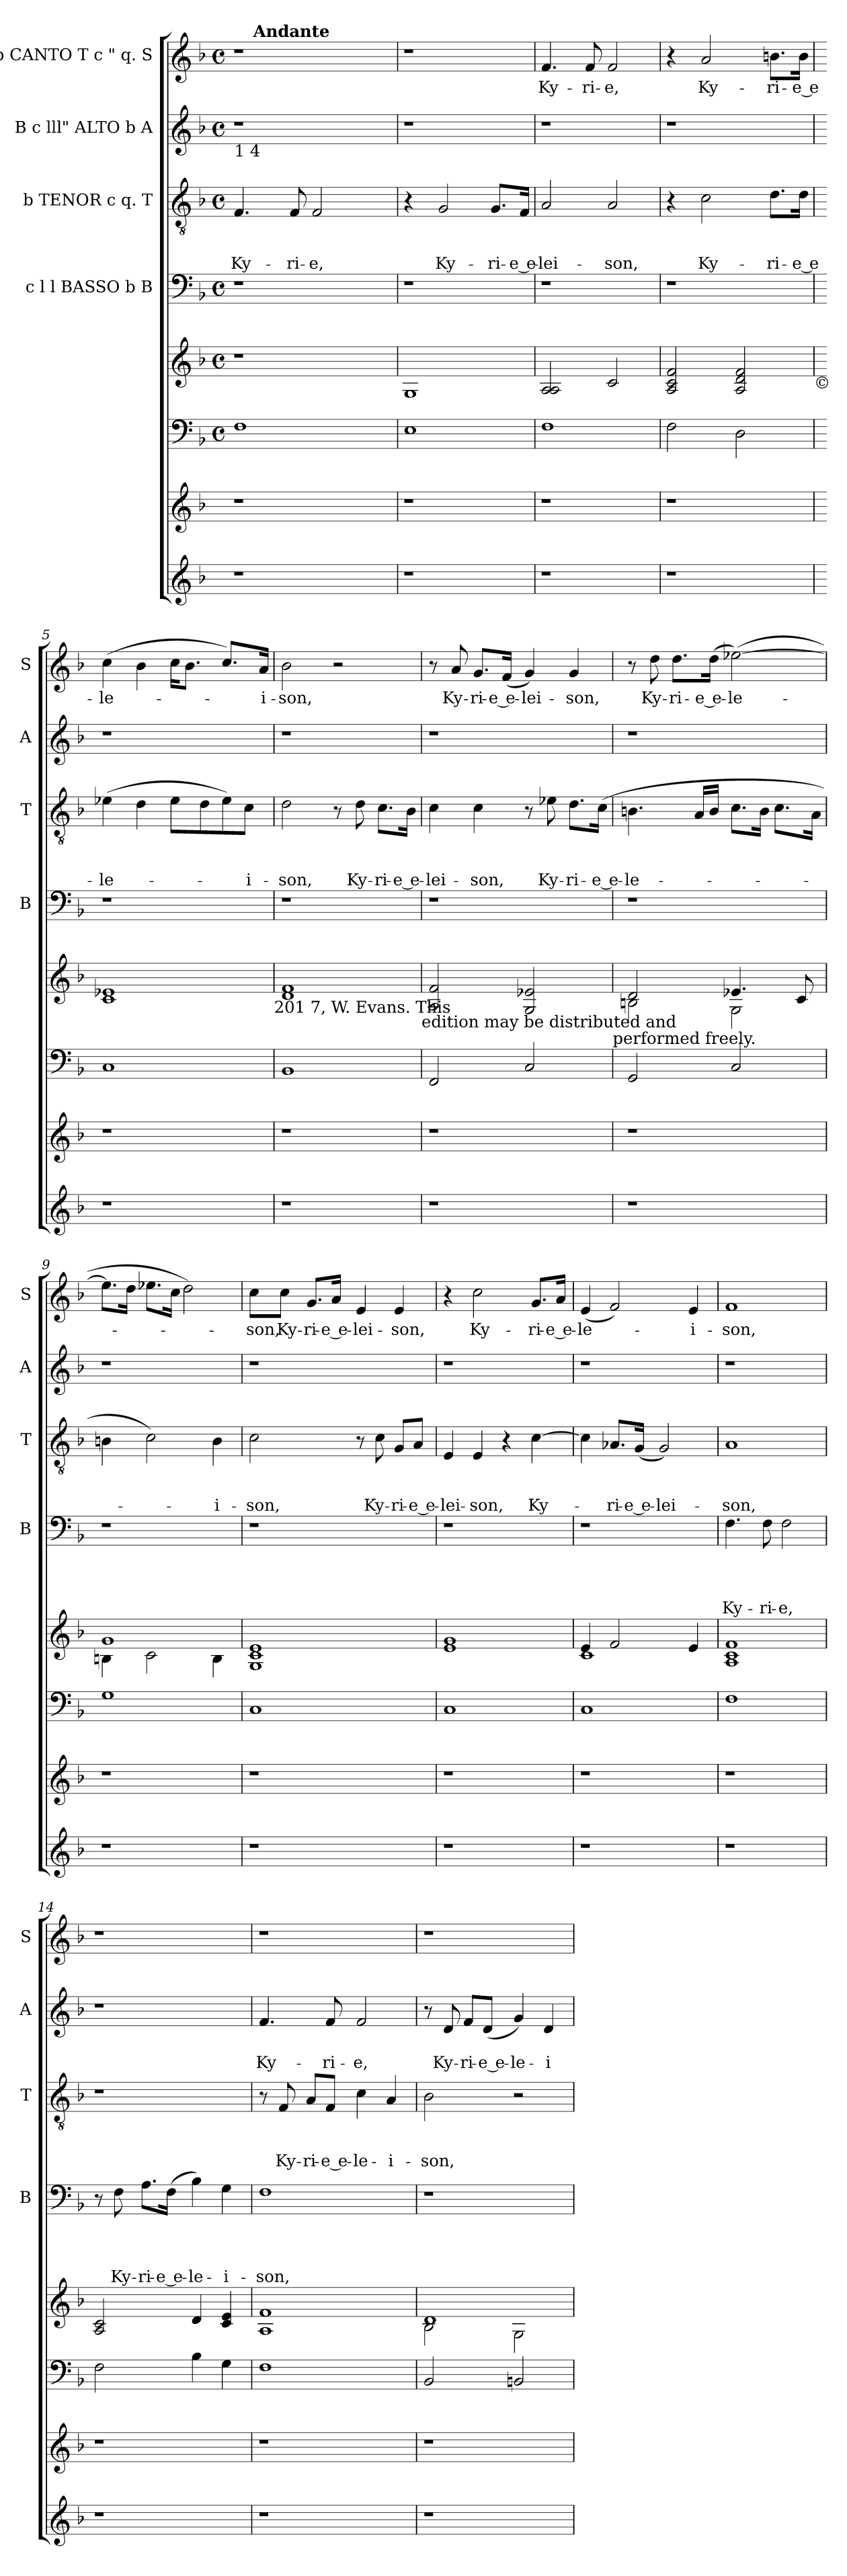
**kern	**kern	**kern	**kern	**kern	**text	**text	**text	**text	**kern	**text	**text	**text	**kern	**text	**text	**kern	**text
*part7	*part7	*part6	*part5	*part4	*part4	*part4	*part4	*part4	*part3	*part3	*part3	*part3	*part2	*part2	*part2	*part1	*part1
*staff8	*staff7	*staff6	*staff5	*staff4	*staff4	*staff4	*staff4	*staff4	*staff3	*staff3	*staff3	*staff3	*staff2	*staff2	*staff2	*staff1	*staff1
*	*	*	*	*I"c l l BASSO b B	*	*	*	*	*I"b TENOR c q. T	*	*	*	*I"B c lll" ALTO b A	*	*	*I"b CANTO T c " q. S	*
*	*	*	*	*I'B	*	*	*	*	*I'T	*	*	*	*I'A	*	*	*I'S	*
!!LO:PB:g=z
*clefG2	*clefG2	*clefF4	*clefG2	*clefF4	*	*	*	*	*clefGv2	*	*	*	*clefG2	*	*	*clefG2	*
*k[b-]	*k[b-]	*k[b-]	*k[b-]	*k[b-]	*	*	*	*	*k[b-]	*	*	*	*k[b-]	*	*	*k[b-]	*
*F:	*F:	*F:	*F:	*F:	*	*	*	*	*F:	*	*	*	*F:	*	*	*F:	*
*	*	*M4/4	*M4/4	*M4/4	*	*	*	*	*M4/4	*	*	*	*M4/4	*	*	*M4/4	*
*	*	*met(c)	*met(c)	*met(c)	*	*	*	*	*met(c)	*	*	*	*met(c)	*	*	*met(c)	*
=1	=1	=1	=1	=1	=1	=1	=1	=1	=1	=1	=1	=1	=1	=1	=1	=1	=1
!	!	!	!	!	!	!	!	!	!	!	!	!	!LO:TX:b:t=1 4	!	!	!	!
!	!	!	!	!	!	!	!	!	!	!	!	!LO:LY:b	!	!	!	!	!
*	*	*	*	*	*	*	*	*	*	*	*	*	*	*	*	*^	*
1r	1r	1F	1r	1r	.	.	.	.	4.F/	.	.	Ky-	1r	.	.	1r	16.ryy	.
*	*	*	*	*	*	*	*	*	*	*	*	*	*	*	*	*MM88	*	*
!	!	!	!	!	!	!	!	!	!	!	!	!	!	!	!	!	!LO:TX:a:B:t=Andante	!
.	.	.	.	.	.	.	.	.	.	.	.	.	.	.	.	.	2ryy	.
!	!	!	!	!	!	!	!	!	!	!	!	!LO:LY:b	!	!	!	!	!	!
.	.	.	.	.	.	.	.	.	8F/	.	.	-ri-	.	.	.	.	.	.
!	!	!	!	!	!	!	!	!	!	!	!	!LO:LY:b	!	!	!	!	!	!
.	.	.	.	.	.	.	.	.	2F/	.	.	-e,	.	.	.	.	.	.
.	.	.	.	.	.	.	.	.	.	.	.	.	.	.	.	.	4ryy	.
.	.	.	.	.	.	.	.	.	.	.	.	.	.	.	.	.	8ryy	.
.	.	.	.	.	.	.	.	.	.	.	.	.	.	.	.	.	32ryy	.
*	*	*	*	*	*	*	*	*	*	*	*	*	*	*	*	*v	*v	*
=2	=2	=2	=2	=2	=2	=2	=2	=2	=2	=2	=2	=2	=2	=2	=2	=2	=2
1r	1r	1E	1G	1r	.	.	.	.	4r	.	.	.	1r	.	.	1r	.
!	!	!	!	!	!	!	!	!	!	!	!	!LO:LY:b	!	!	!	!	!
.	.	.	.	.	.	.	.	.	2G/	.	.	Ky-	.	.	.	.	.
!	!	!	!	!	!	!	!	!	!	!	!	!LO:LY:b	!	!	!	!	!
.	.	.	.	.	.	.	.	.	8.G/L	.	.	-ri-	.	.	.	.	.
!	!	!	!	!	!	!	!	!	!	!	!	!LO:LY:b:rj	!	!	!	!	!
.	.	.	.	.	.	.	.	.	16F/Jk	.	.	-e e-	.	.	.	.	.
=3	=3	=3	=3	=3	=3	=3	=3	=3	=3	=3	=3	=3	=3	=3	=3	=3	=3
!	!	!	!	!	!	!	!	!	!	!	!	!LO:LY:b	!	!	!	!	!LO:LY:b
1r	1r	1F	2A/ 2A/	1r	.	.	.	.	2A/	.	.	-lei-	1r	.	.	4.f/	Ky-
!	!	!	!	!	!	!	!	!	!	!	!	!	!	!	!	!	!LO:LY:b
.	.	.	.	.	.	.	.	.	.	.	.	.	.	.	.	8f/	-ri-
!	!	!	!	!	!	!	!	!	!	!	!	!LO:LY:b	!	!	!	!	!LO:LY:b
.	.	.	2c/	.	.	.	.	.	2A/	.	.	-son,	.	.	.	2f/	-e,
!!LO:LB:g=z
=4	=4	=4	=4	=4	=4	=4	=4	=4	=4	=4	=4	=4	=4	=4	=4	=4	=4
1r	1r	2F\	2A/ 2c/ 2f/	1r	.	.	.	.	4r	.	.	.	1r	.	.	4r	.
!	!	!	!	!	!	!	!	!	!	!	!	!LO:LY:b	!	!	!	!	!LO:LY:b
.	.	.	.	.	.	.	.	.	2c\	.	.	Ky-	.	.	.	2a/	Ky-
.	.	2D\	2A/ 2d/ 2f/	.	.	.	.	.	.	.	.	.	.	.	.	.	.
!	!	!	!	!	!	!	!	!	!	!	!	!LO:LY:b	!	!	!	!	!LO:LY:b
.	.	.	.	.	.	.	.	.	8.d\L	.	.	-ri-	.	.	.	8.bn\L	-ri-
!	!	!	!	!	!	!	!	!	!	!	!	!LO:LY:b:rj	!	!	!	!	!LO:LY:b:rj
.	.	.	.	.	.	.	.	.	16d\Jk	.	.	-e e-	.	.	.	16b\Jk	-e e-
!	!	!	!LO:TX:b:t=©	!	!	!	!	!	!	!	!	!	!	!	!	!	!
=5	=5	=5	=5	=5	=5	=5	=5	=5	=5	=5	=5	=5	=5	=5	=5	=5	=5
!	!	!	!	!	!	!	!	!	!	!	!	!LO:LY:b	!	!	!	!	!LO:LY:b
1r	1r	1C	1c 1e-X	1r	.	.	.	.	(>4e-X\	.	.	-le-	1r	.	.	(>4cc\	-le-
.	.	.	.	.	.	.	.	.	4d\	.	.	.	.	.	.	4b-\	.
.	.	.	.	.	.	.	.	.	8e-\L	.	.	.	.	.	.	16cc\KL	.
.	.	.	.	.	.	.	.	.	.	.	.	.	.	.	.	8.b-\J	.
.	.	.	.	.	.	.	.	.	8d\	.	.	.	.	.	.	.	.
.	.	.	.	.	.	.	.	.	8e-\)	.	.	.	.	.	.	8.cc/L)	.
!	!	!	!	!	!	!	!	!	!	!	!	!LO:LY:b	!	!	!	!	!
.	.	.	.	.	.	.	.	.	8c\J	.	.	-i-	.	.	.	.	.
!	!	!	!	!	!	!	!	!	!	!	!	!	!	!	!	!	!LO:LY:b
.	.	.	.	.	.	.	.	.	.	.	.	.	.	.	.	16a/Jk	-i-
!	!	!	!LO:TX:b:t=201 7, W. Evans. This	!	!	!	!	!	!	!	!	!	!	!	!	!	!
=6	=6	=6	=6	=6	=6	=6	=6	=6	=6	=6	=6	=6	=6	=6	=6	=6	=6
!	!	!	!	!	!	!	!	!	!	!	!	!LO:LY:b	!	!	!	!	!LO:LY:b
1r	1r	1BB-	1d 1f	1r	.	.	.	.	2d\	.	.	-son,	1r	.	.	2b-\	-son,
.	.	.	.	.	.	.	.	.	8r	.	.	.	.	.	.	2r	.
!	!	!	!	!	!	!	!	!	!	!	!	!LO:LY:b	!	!	!	!	!
.	.	.	.	.	.	.	.	.	8d\	.	.	Ky-	.	.	.	.	.
!	!	!	!	!	!	!	!	!	!	!	!	!LO:LY:b	!	!	!	!	!
.	.	.	.	.	.	.	.	.	8.c\L	.	.	-ri-	.	.	.	.	.
!	!	!	!	!	!	!	!	!	!	!	!	!LO:LY:b:rj	!	!	!	!	!
.	.	.	.	.	.	.	.	.	16B-\Jk	.	.	-e e-	.	.	.	.	.
!	!	!	!LO:TX:b:t=edition may be distributed and	!	!	!	!	!	!	!	!	!	!	!	!	!	!
=7	=7	=7	=7	=7	=7	=7	=7	=7	=7	=7	=7	=7	=7	=7	=7	=7	=7
!	!	!	!	!	!	!	!	!	!	!	!	!LO:LY:b	!	!	!	!	!
1r	1r	2FF/	2A/ 2f/	1r	.	.	.	.	4c\	.	.	-lei-	1r	.	.	8r	.
!	!	!	!	!	!	!	!	!	!	!	!	!	!	!	!	!	!LO:LY:b
.	.	.	.	.	.	.	.	.	.	.	.	.	.	.	.	8a/	Ky-
!	!	!	!	!	!	!	!	!	!	!	!	!LO:LY:b	!	!	!	!	!LO:LY:b
.	.	.	.	.	.	.	.	.	4c\	.	.	-son,	.	.	.	8.g/L	-ri-
!	!	!	!	!	!	!	!	!	!	!	!	!	!	!	!	!	!LO:LY:b:rj
.	.	.	.	.	.	.	.	.	.	.	.	.	.	.	.	(<16f/Jk	-e e-
!	!	!	!	!	!	!	!	!	!	!	!	!	!	!	!	!	!LO:LY:b:rj
.	.	2C/	2G/ 2e-X/	.	.	.	.	.	8r	.	.	.	.	.	.	4g/)	-lei-
!	!	!	!	!	!	!	!	!	!	!	!	!LO:LY:b	!	!	!	!	!
.	.	.	.	.	.	.	.	.	8e-X\	.	.	Ky-	.	.	.	.	.
!	!	!	!	!	!	!	!	!	!	!	!	!LO:LY:b	!	!	!	!	!LO:LY:b
.	.	.	.	.	.	.	.	.	8.d\L	.	.	-ri-	.	.	.	4g/	-son,
!	!	!	!	!	!	!	!	!	!	!	!	!LO:LY:b:rj	!	!	!	!	!
.	.	.	.	.	.	.	.	.	(<16c\Jk	.	.	-e e-	.	.	.	.	.
!	!	!	!LO:TX:b:t=performed freely.	!	!	!	!	!	!	!	!	!	!	!	!	!	!
!!LO:PB:g=z
=8	=8	=8	=8	=8	=8	=8	=8	=8	=8	=8	=8	=8	=8	=8	=8	=8	=8
*	*	*	*^	*	*	*	*	*	*	*	*	*	*	*	*	*	*
!	!	!	!	!	!	!	!	!	!	!	!	!	!LO:LY:b	!	!	!	!	!
1r	1r	2GG/	2d/	2Bn\	1r	.	.	.	.	4.Bn\	.	.	-le-	1r	.	.	8r	.
!	!	!	!	!	!	!	!	!	!	!	!	!	!	!	!	!	!	!LO:LY:b
.	.	.	.	.	.	.	.	.	.	.	.	.	.	.	.	.	8dd\	Ky-
!	!	!	!	!	!	!	!	!	!	!	!	!	!	!	!	!	!	!LO:LY:b
.	.	.	.	.	.	.	.	.	.	.	.	.	.	.	.	.	8.dd\L	-ri-
.	.	.	.	.	.	.	.	.	.	16A/LL	.	.	.	.	.	.	.	.
!	!	!	!	!	!	!	!	!	!	!	!	!	!	!	!	!	!	!LO:LY:b:rj
.	.	.	.	.	.	.	.	.	.	16B/JJ	.	.	.	.	.	.	(<16dd\Jk	-e e-
!	!	!	!	!	!	!	!	!	!	!	!	!	!	!	!	!	!	!LO:LY:b:rj
.	.	2C/	4.e-X/	2G\	.	.	.	.	.	8.c\L	.	.	.	.	.	.	(>[>2ee-X\)	-le-
.	.	.	.	.	.	.	.	.	.	16B\Jk	.	.	.	.	.	.	.	.
.	.	.	.	.	.	.	.	.	.	8.c\L	.	.	.	.	.	.	.	.
.	.	.	8c/	.	.	.	.	.	.	.	.	.	.	.	.	.	.	.
.	.	.	.	.	.	.	.	.	.	16A\Jk	.	.	.	.	.	.	.	.
=9	=9	=9	=9	=9	=9	=9	=9	=9	=9	=9	=9	=9	=9	=9	=9	=9	=9	=9
1r	1r	1G	1g	4Bn\	1r	.	.	.	.	4Bn\	.	.	.	1r	.	.	8.ee-\L]	.
.	.	.	.	.	.	.	.	.	.	.	.	.	.	.	.	.	16dd\Jk	.
.	.	.	.	2c\	.	.	.	.	.	2c\)	.	.	.	.	.	.	8.ee-X\L	.
.	.	.	.	.	.	.	.	.	.	.	.	.	.	.	.	.	16cc\Jk	.
.	.	.	.	.	.	.	.	.	.	.	.	.	.	.	.	.	2dd\)	.
!	!	!	!	!	!	!	!	!	!	!	!	!	!LO:LY:b	!	!	!	!	!
.	.	.	.	4B\	.	.	.	.	.	4B\	.	.	-i-	.	.	.	.	.
=10	=10	=10	=10	=10	=10	=10	=10	=10	=10	=10	=10	=10	=10	=10	=10	=10	=10	=10
!	!	!	!	!	!	!	!	!	!	!	!	!	!LO:LY:b	!	!	!	!	!LO:LY:b
*	*	*	*v	*v	*	*	*	*	*	*	*	*	*	*	*	*	*	*
1r	1r	1C	1G 1c 1e	1r	.	.	.	.	2c\	.	.	-son,	1r	.	.	8cc\L	-son,
!	!	!	!	!	!	!	!	!	!	!	!	!	!	!	!	!	!LO:LY:b
.	.	.	.	.	.	.	.	.	.	.	.	.	.	.	.	8cc\J	Ky-
!	!	!	!	!	!	!	!	!	!	!	!	!	!	!	!	!	!LO:LY:b
.	.	.	.	.	.	.	.	.	.	.	.	.	.	.	.	8.g/L	-ri-
!	!	!	!	!	!	!	!	!	!	!	!	!	!	!	!	!	!LO:LY:b:rj
.	.	.	.	.	.	.	.	.	.	.	.	.	.	.	.	16a/Jk	-e e-
!	!	!	!	!	!	!	!	!	!	!	!	!	!	!	!	!	!LO:LY:b:rj
.	.	.	.	.	.	.	.	.	8r	.	.	.	.	.	.	4e/	-lei-
!	!	!	!	!	!	!	!	!	!	!	!	!LO:LY:b	!	!	!	!	!
.	.	.	.	.	.	.	.	.	8c\	.	.	Ky-	.	.	.	.	.
!	!	!	!	!	!	!	!	!	!	!	!	!LO:LY:b	!	!	!	!	!LO:LY:b
.	.	.	.	.	.	.	.	.	8G/L	.	.	-ri-	.	.	.	4e/	-son,
!	!	!	!	!	!	!	!	!	!	!	!	!LO:LY:b:rj	!	!	!	!	!
.	.	.	.	.	.	.	.	.	8A/J	.	.	-e e-	.	.	.	.	.
=11	=11	=11	=11	=11	=11	=11	=11	=11	=11	=11	=11	=11	=11	=11	=11	=11	=11
!	!	!	!	!	!	!	!	!	!	!	!	!LO:LY:b	!	!	!	!	!
1r	1r	1C	1e 1g	1r	.	.	.	.	4E/	.	.	-lei-	1r	.	.	4r	.
!	!	!	!	!	!	!	!	!	!	!	!	!LO:LY:b	!	!	!	!	!LO:LY:b
.	.	.	.	.	.	.	.	.	4E/	.	.	-son,	.	.	.	2cc\	Ky-
.	.	.	.	.	.	.	.	.	4r	.	.	.	.	.	.	.	.
!	!	!	!	!	!	!	!	!	!	!	!	!LO:LY:b	!	!	!	!	!LO:LY:b
.	.	.	.	.	.	.	.	.	[<4c\	.	.	Ky-	.	.	.	8.g/L	-ri-
!	!	!	!	!	!	!	!	!	!	!	!	!	!	!	!	!	!LO:LY:b:rj
.	.	.	.	.	.	.	.	.	.	.	.	.	.	.	.	16a/Jk	-e e-
!!LO:LB:g=z
=12	=12	=12	=12	=12	=12	=12	=12	=12	=12	=12	=12	=12	=12	=12	=12	=12	=12
*	*	*	*^	*	*	*	*	*	*	*	*	*	*	*	*	*	*
!	!	!	!	!	!	!	!	!	!	!	!	!	!	!	!	!	!	!LO:LY:b
1r	1r	1C	4e/	1c	1r	.	.	.	.	4c\]	.	.	.	1r	.	.	(<4e/	-le-
!	!	!	!	!	!	!	!	!	!	!	!	!	!LO:LY:b	!	!	!	!	!
.	.	.	2f/	.	.	.	.	.	.	8.A-X/L	.	.	-ri-	.	.	.	2f/)	.
!	!	!	!	!	!	!	!	!	!	!	!	!	!LO:LY:b:rj	!	!	!	!	!
.	.	.	.	.	.	.	.	.	.	(<16G/Jk	.	.	-e e-	.	.	.	.	.
!	!	!	!	!	!	!	!	!	!	!	!	!	!LO:LY:b:rj	!	!	!	!	!
.	.	.	.	.	.	.	.	.	.	2G/)	.	.	-lei-	.	.	.	.	.
!	!	!	!	!	!	!	!	!	!	!	!	!	!	!	!	!	!	!LO:LY:b
.	.	.	4e/	.	.	.	.	.	.	.	.	.	.	.	.	.	4e/	-i-
*	*	*	*v	*v	*	*	*	*	*	*	*	*	*	*	*	*	*	*
=13	=13	=13	=13	=13	=13	=13	=13	=13	=13	=13	=13	=13	=13	=13	=13	=13	=13
!	!	!	!	!	!	!	!	!LO:LY:b	!	!	!	!LO:LY:b	!	!	!	!	!LO:LY:b
1r	1r	1F	1A 1c 1f	4.F\	.	.	.	Ky-	1A	.	.	-son,	1r	.	.	1f	-son,
!	!	!	!	!	!	!	!	!LO:LY:b	!	!	!	!	!	!	!	!	!
.	.	.	.	8F\	.	.	.	-ri-	.	.	.	.	.	.	.	.	.
!	!	!	!	!	!	!	!	!LO:LY:b	!	!	!	!	!	!	!	!	!
.	.	.	.	2F\	.	.	.	-e,	.	.	.	.	.	.	.	.	.
=14	=14	=14	=14	=14	=14	=14	=14	=14	=14	=14	=14	=14	=14	=14	=14	=14	=14
1r	1r	2F\	2A/ 2c/	8r	.	.	.	.	1r	.	.	.	1r	.	.	1r	.
!	!	!	!	!	!	!	!	!LO:LY:b	!	!	!	!	!	!	!	!	!
.	.	.	.	8F\	.	.	.	Ky-	.	.	.	.	.	.	.	.	.
!	!	!	!	!	!	!	!	!LO:LY:b	!	!	!	!	!	!	!	!	!
.	.	.	.	8.A\L	.	.	.	-ri-	.	.	.	.	.	.	.	.	.
!	!	!	!	!	!	!	!	!LO:LY:b:rj	!	!	!	!	!	!	!	!	!
.	.	.	.	(<16F\Jk	.	.	.	-e e-	.	.	.	.	.	.	.	.	.
!	!	!	!	!	!	!	!	!LO:LY:b:rj	!	!	!	!	!	!	!	!	!
.	.	4B-\	4d/	4B-\)	.	.	.	-le-	.	.	.	.	.	.	.	.	.
!	!	!	!	!	!	!	!	!LO:LY:b	!	!	!	!	!	!	!	!	!
.	.	4G\	4c/ 4e/	4G\	.	.	.	-i-	.	.	.	.	.	.	.	.	.
=15	=15	=15	=15	=15	=15	=15	=15	=15	=15	=15	=15	=15	=15	=15	=15	=15	=15
!	!	!	!	!	!	!	!	!LO:LY:b	!	!	!	!	!	!	!LO:LY:b	!	!
1r	1r	1F	1A 1f	1F	.	.	.	-son,	8r	.	.	.	4.f/	.	Ky-	1r	.
!	!	!	!	!	!	!	!	!	!	!	!	!LO:LY:b	!	!	!	!	!
.	.	.	.	.	.	.	.	.	8F/	.	.	Ky-	.	.	.	.	.
!	!	!	!	!	!	!	!	!	!	!	!	!LO:LY:b	!	!	!	!	!
.	.	.	.	.	.	.	.	.	8A/L	.	.	-ri-	.	.	.	.	.
!	!	!	!	!	!	!	!	!	!	!	!	!LO:LY:b:rj	!	!	!LO:LY:b	!	!
.	.	.	.	.	.	.	.	.	8F/J	.	.	-e e-	8f/	.	-ri-	.	.
!	!	!	!	!	!	!	!	!	!	!	!	!LO:LY:b	!	!	!LO:LY:b	!	!
.	.	.	.	.	.	.	.	.	4c\	.	.	-le-	2f/	.	-e,	.	.
!	!	!	!	!	!	!	!	!	!	!	!	!LO:LY:b	!	!	!	!	!
.	.	.	.	.	.	.	.	.	4A/	.	.	-i-	.	.	.	.	.
!!LO:PB:g=z
=16	=16	=16	=16	=16	=16	=16	=16	=16	=16	=16	=16	=16	=16	=16	=16	=16	=16
*	*	*	*^	*	*	*	*	*	*	*	*	*	*	*	*	*	*
!	!	!	!	!	!	!	!	!	!	!	!	!	!LO:LY:b	!	!	!	!	!
1r	1r	2BB-/	1d	2B-\	1r	.	.	.	.	2B-\	.	.	-son,	8r	.	.	1r	.
!	!	!	!	!	!	!	!	!	!	!	!	!	!	!	!	!LO:LY:b	!	!
.	.	.	.	.	.	.	.	.	.	.	.	.	.	8d/	.	Ky-	.	.
!	!	!	!	!	!	!	!	!	!	!	!	!	!	!	!	!LO:LY:b	!	!
.	.	.	.	.	.	.	.	.	.	.	.	.	.	8f/L	.	-ri-	.	.
!	!	!	!	!	!	!	!	!	!	!	!	!	!	!	!	!LO:LY:b:rj	!	!
.	.	.	.	.	.	.	.	.	.	.	.	.	.	(<8d/J	.	-e e-	.	.
!	!	!	!	!	!	!	!	!	!	!	!	!	!	!	!	!LO:LY:b	!	!
.	.	2BBn/	.	2G\	.	.	.	.	.	2r	.	.	.	4g/)	.	-le-	.	.
!	!	!	!	!	!	!	!	!	!	!	!	!	!	!	!	!LO:LY:b	!	!
.	.	.	.	.	.	.	.	.	.	.	.	.	.	4d/	.	-i-	.	.
*	*	*	*v	*v	*	*	*	*	*	*	*	*	*	*	*	*	*	*
=	=	=	=	=	=	=	=	=	=	=	=	=	=	=	=	=	=
*-	*-	*-	*-	*-	*-	*-	*-	*-	*-	*-	*-	*-	*-	*-	*-	*-	*-
